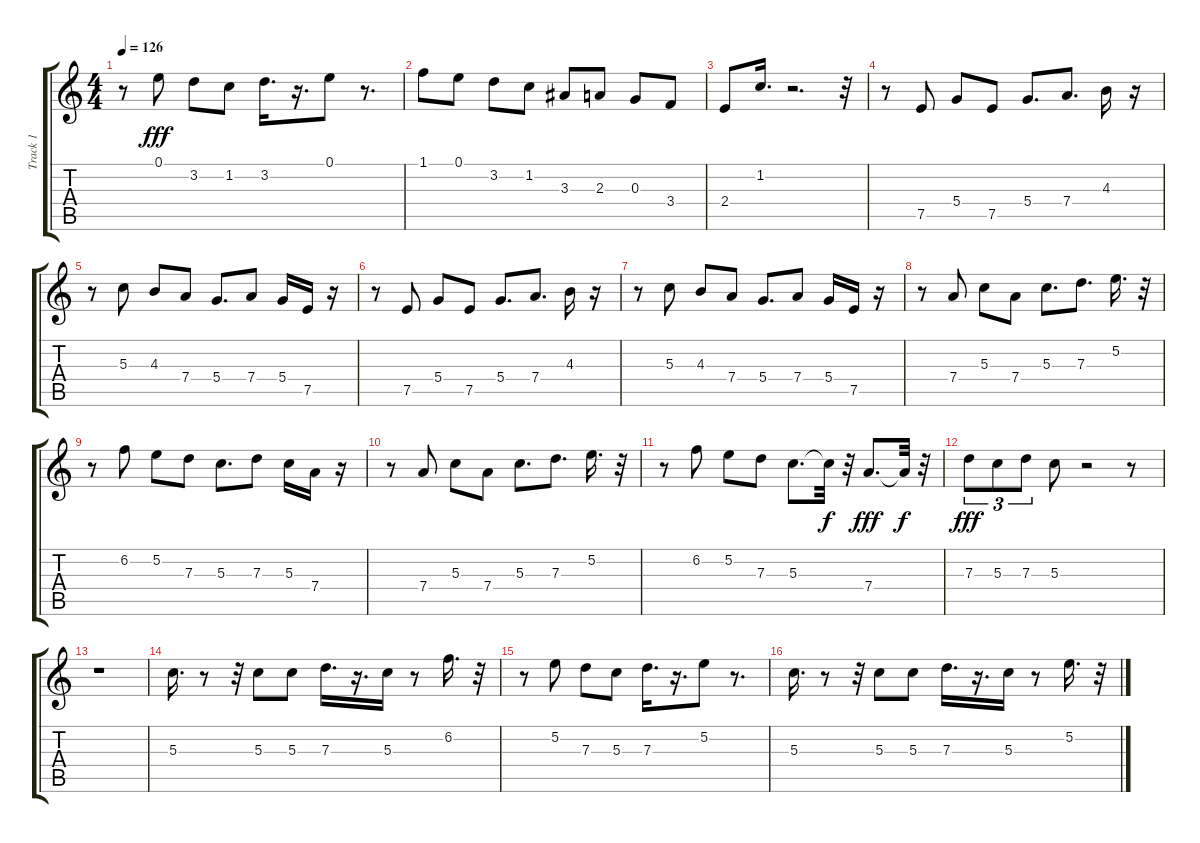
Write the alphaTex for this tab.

\track ("Track 1" "Track 1") {instrument electricguitarclean}
\staff {score tabs}
\tuning (E4 B3 G3 D3 A2 E2) {hide}
\ts (4 4)
\tempo 126
\clef g2
\ks c
r.8{dy fff} 0.1.8 3.2.8 1.2.8 3.2.16{d} r.16{d} 0.1.8 r.8{d} |
1.1.8 0.1.8 3.2.8 1.2.8 3.3.8 2.3.8 0.3.8 3.4.8 |
2.4.8 1.2.16{d} r.2{d} r.32 |
r.8 7.5.8 5.4.8 7.5.8 5.4.8{d} 7.4.8{d} 4.3.16 r.16 |
r.8 5.3.8 4.3.8 7.4.8 5.4.8{d} 7.4.8 5.4.16 7.5.16 r.16 |
r.8 7.5.8 5.4.8 7.5.8 5.4.8{d} 7.4.8{d} 4.3.16 r.16 |
r.8 5.3.8 4.3.8 7.4.8 5.4.8{d} 7.4.8 5.4.16 7.5.16 r.16 |
r.8 7.4.8 5.3.8 7.4.8 5.3.8{d} 7.3.8{d} 5.2.16{d} r.32 |
r.8 6.2.8 5.2.8 7.3.8 5.3.8{d} 7.3.8 5.3.16 7.4.16 r.16 |
r.8 7.4.8 5.3.8 7.4.8 5.3.8{d} 7.3.8{d} 5.2.16{d} r.32 |
r.8 6.2.8 5.2.8 7.3.8 5.3.8{d} 5.3{t}.32{dy f} r.32 7.4.8{d dy fff} 7.4{t}.32{dy f} r.32 |
7.3.8{tu (3 2) dy fff} 5.3.8{tu (3 2)} 7.3.8{tu (3 2)} 5.3.8 r.2 r.8 |
r.1 |
5.3.16{d} r.8 r.32 5.3.8 5.3.8 7.3.16{d} r.16{d} 5.3.16 r.8 6.2.16{d} r.32 |
r.8 5.2.8 7.3.8 5.3.8 7.3.16{d} r.16{d} 5.2.8 r.8{d} |
5.3.16{d} r.8 r.32 5.3.8 5.3.8 7.3.16{d} r.16{d} 5.3.16 r.8 5.2.16{d} r.32
